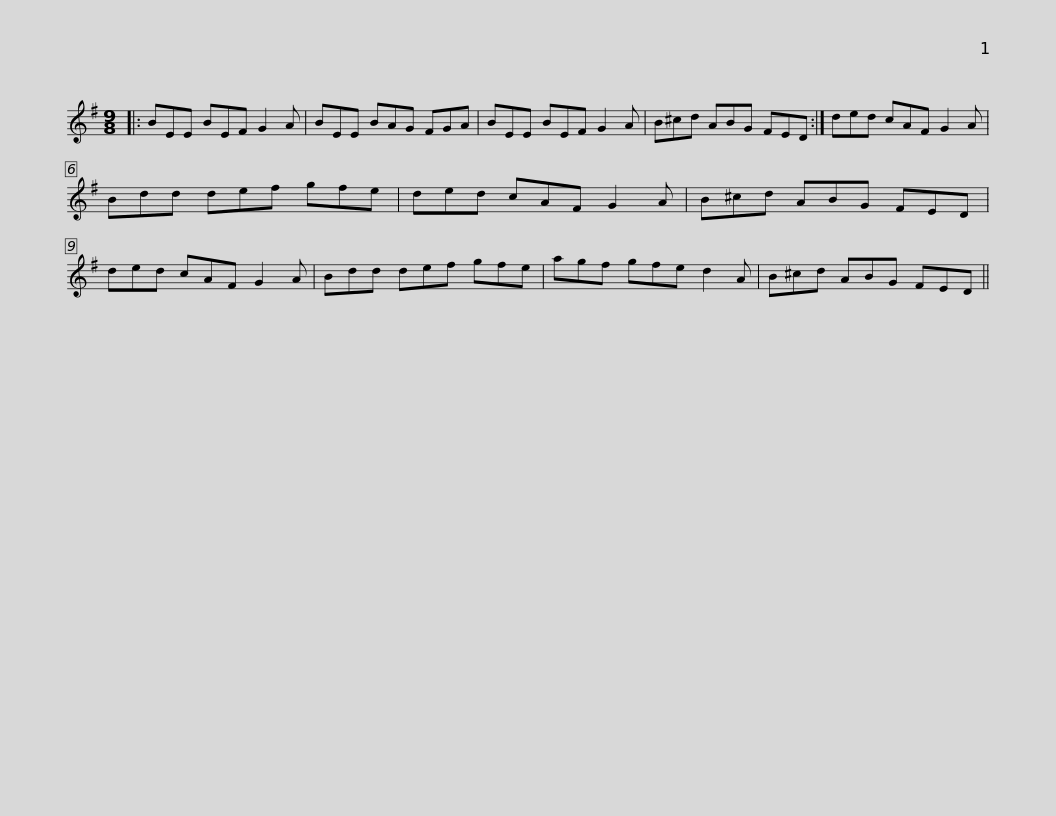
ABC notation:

X:1
L:1/8
M:9/8
I:linebreak $
K:Emin
V:1 treble
V:1
|: BEE BEF G2 A | BEE BAG FGA | BEE BEF G2 A | B^cd ABG FED :|$ ded cAF G2 A | %5
 Bdd def gfe | ded cAF G2 A | B^cd ABG FED | ded cAF G2 A |$ Bdd def gfe | %10
 agf gfe d2 A | B^cd ABG FED || %12
